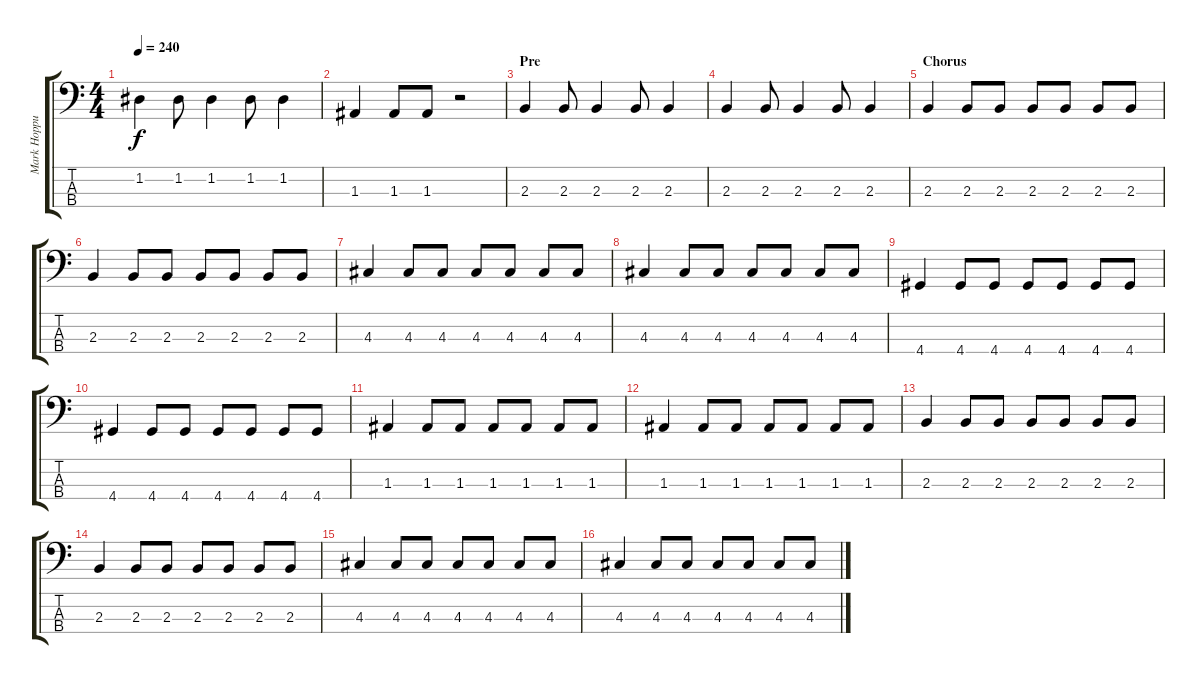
\track ("Mark Hoppus - Bass" "Mark Hoppu") {instrument electricbasspick}
\staff {score tabs}
\tuning (G2 D2 A1 E1) {hide}
\ts (4 4)
\tempo 240
\clef f4
\ks c
1.2.4{dy f} 1.2.8 1.2.4 1.2.8 1.2.4 |
1.3.4 1.3.8 1.3.8 r.2 |
\section ("" "Pre")
2.3.4 2.3.8 2.3.4 2.3.8 2.3.4 |
2.3.4 2.3.8 2.3.4 2.3.8 2.3.4 |
\section ("" "Chorus")
2.3.4 2.3.8 2.3.8 2.3.8 2.3.8 2.3.8 2.3.8 |
2.3.4 2.3.8 2.3.8 2.3.8 2.3.8 2.3.8 2.3.8 |
4.3.4 4.3.8 4.3.8 4.3.8 4.3.8 4.3.8 4.3.8 |
4.3.4 4.3.8 4.3.8 4.3.8 4.3.8 4.3.8 4.3.8 |
4.4.4 4.4.8 4.4.8 4.4.8 4.4.8 4.4.8 4.4.8 |
4.4.4 4.4.8 4.4.8 4.4.8 4.4.8 4.4.8 4.4.8 |
1.3.4 1.3.8 1.3.8 1.3.8 1.3.8 1.3.8 1.3.8 |
1.3.4 1.3.8 1.3.8 1.3.8 1.3.8 1.3.8 1.3.8 |
2.3.4 2.3.8 2.3.8 2.3.8 2.3.8 2.3.8 2.3.8 |
2.3.4 2.3.8 2.3.8 2.3.8 2.3.8 2.3.8 2.3.8 |
4.3.4 4.3.8 4.3.8 4.3.8 4.3.8 4.3.8 4.3.8 |
4.3.4 4.3.8 4.3.8 4.3.8 4.3.8 4.3.8 4.3.8
